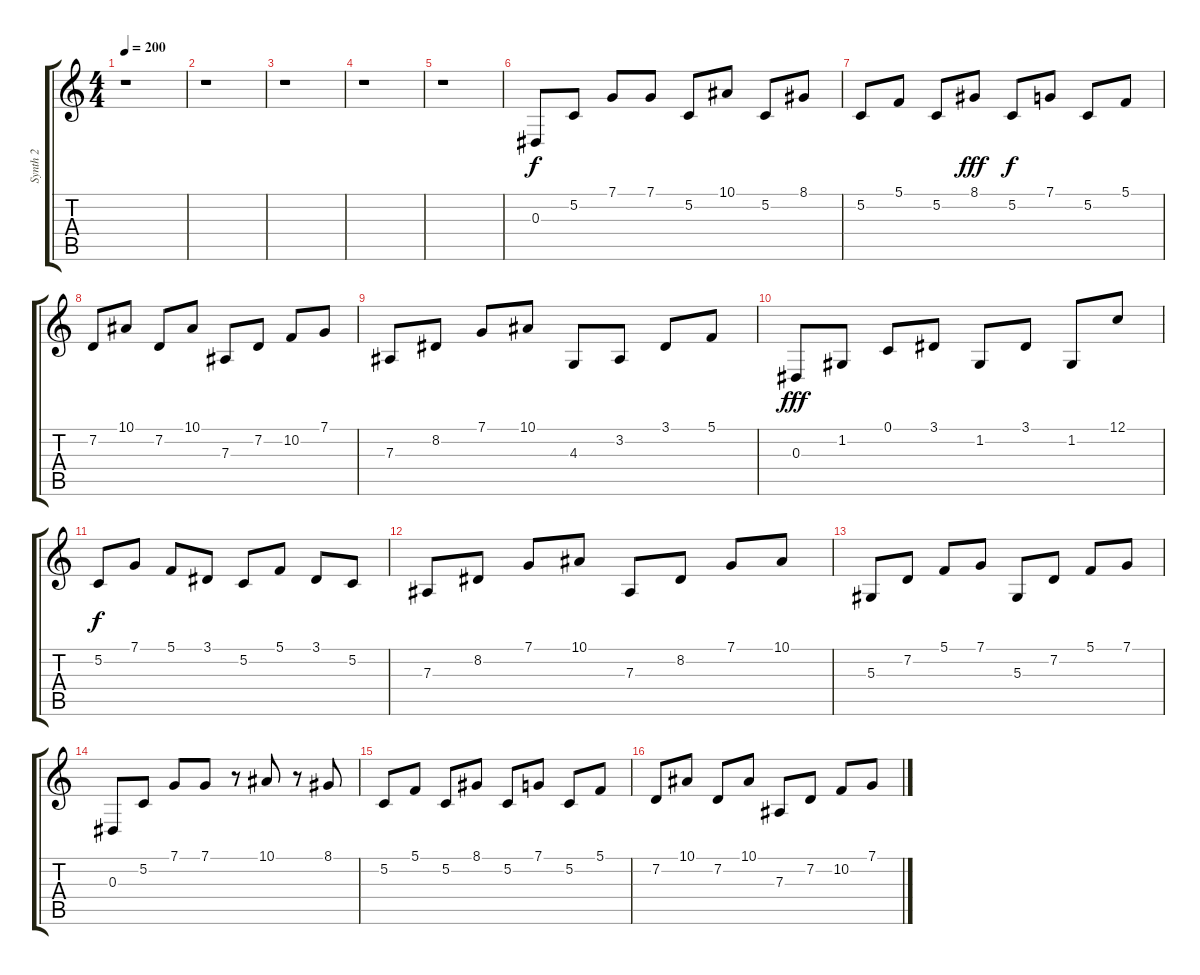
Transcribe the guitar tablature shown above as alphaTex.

\track ("Synth 2" "Synth 2") {instrument pad3polysynth}
\staff {score tabs}
\tuning (C4 G3 Eb3 Bb2 F2 C2) {hide}
\ts (4 4)
\tempo 200
\clef g2
\ks c
r.1{dy f} |
r.1 |
r.1 |
r.1 |
r.1 |
0.3.8 5.2.8 7.1.8 7.1.8 5.2.8 10.1.8 5.2.8 8.1.8 |
5.2.8 5.1.8 5.2.8 8.1.8{dy fff} 5.2.8{dy f} 7.1.8 5.2.8 5.1.8 |
7.2.8 10.1.8 7.2.8 10.1.8 7.3.8 7.2.8 10.2.8 7.1.8 |
7.3.8 8.2.8 7.1.8 10.1.8 4.3.8 3.2.8 3.1.8 5.1.8 |
0.3.8{dy fff} 1.2.8 0.1.8 3.1.8 1.2.8 3.1.8 1.2.8 12.1.8 |
5.2.8{dy f} 7.1.8 5.1.8 3.1.8 5.2.8 5.1.8 3.1.8 5.2.8 |
7.3.8 8.2.8 7.1.8 10.1.8 7.3.8 8.2.8 7.1.8 10.1.8 |
5.3.8 7.2.8 5.1.8 7.1.8 5.3.8 7.2.8 5.1.8 7.1.8 |
0.3.8 5.2.8 7.1.8 7.1.8 r.8 10.1.8 r.8 8.1.8 |
5.2.8 5.1.8 5.2.8 8.1.8 5.2.8 7.1.8 5.2.8 5.1.8 |
7.2.8 10.1.8 7.2.8 10.1.8 7.3.8 7.2.8 10.2.8 7.1.8
